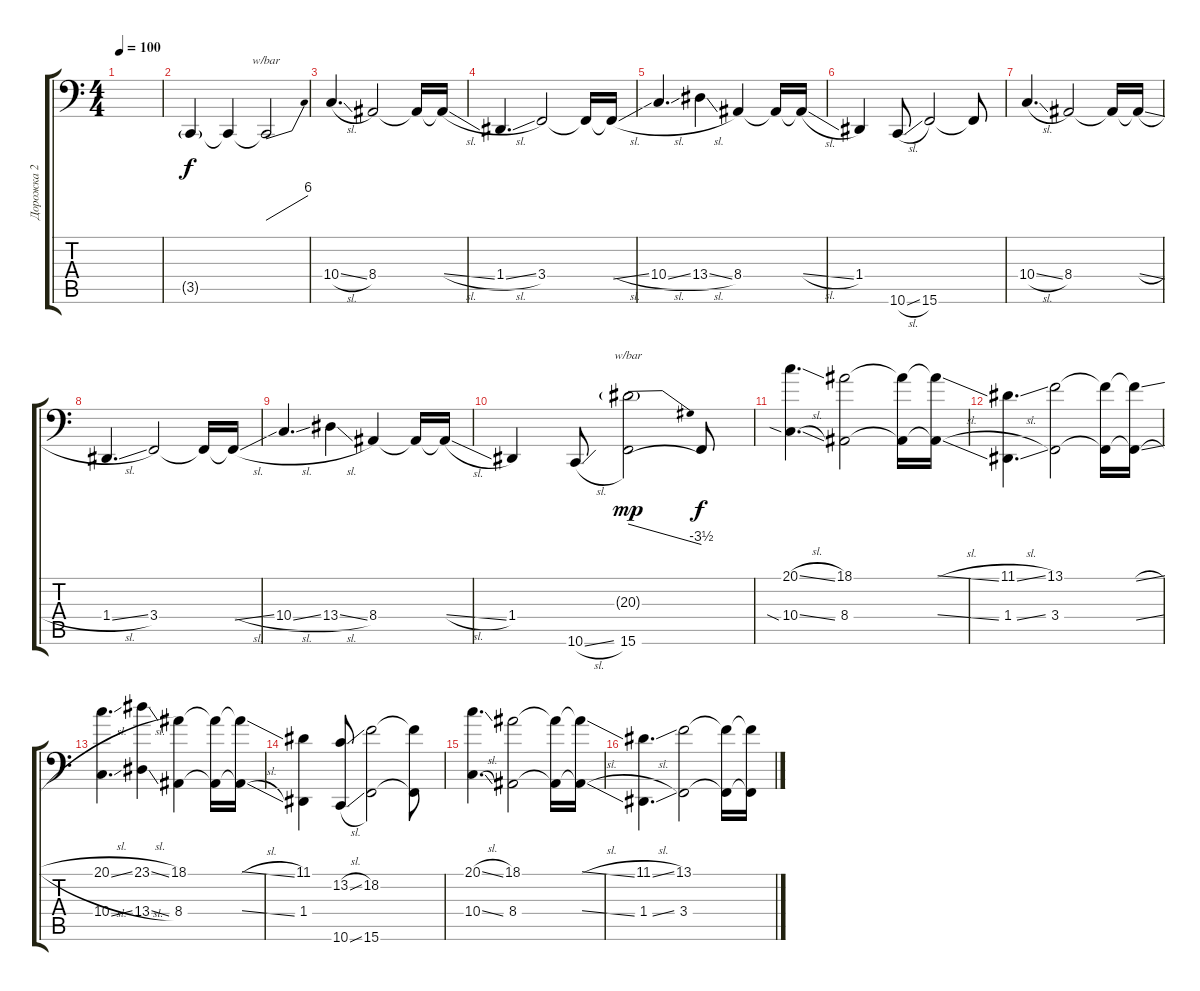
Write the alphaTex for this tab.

\track ("Дорожка 2" "Дорожка 2") {instrument synthstrings2}
\staff {score tabs}
\tuning (E3 B2 G2 D2 A1 D1) {hide}
\ts (4 4)
\tempo 100
\clef f4
\ks c
|
3.5{g}.4 3.5{t}.4{dy f} 3.5{t}.2{tbe (dive default 0 0 60 24)} |
10.4{sl}.4{d} 8.4.2 8.4{t}.16 8.4{sl t}.16 |
1.4{sl}.4{d} 3.4.2 3.4{t}.16 3.4{sl t}.16 |
10.4{sl}.4{d} 13.4{sl}.4 8.4.4 8.4{t}.16 8.4{sl t}.16 |
1.4.4 10.6{sl}.8 15.6.2 15.6{t}.8 |
10.4{sl}.4{d} 8.4.2 8.4{t}.16 8.4{sl t}.16 |
1.4{sl}.4{d} 3.4.2 3.4{t}.16 3.4{sl t}.16 |
10.4{sl}.4{d} 13.4{sl}.4 8.4.4 8.4{t}.16 8.4{sl t}.16 |
1.4.4 10.6{sl}.8 (20.3{g} 15.6).2{tbe (dive default 0 0 60 -14) dy mp} 15.6{t}.8{dy f} |
(20.1{sl} 10.4{sia sl}).4{d} (18.1 8.4).2 (18.1{t} 8.4{t}).16 (18.1{sl t} 8.4{sl t}).16 |
(11.1{sl} 1.4{sl}).4{d} (13.1 3.4).2 (13.1{t} 3.4{t}).16 (13.1{sl t} 3.4{sl t}).16 |
(20.1{sl} 10.4{sl}).4{d} (23.1{sl} 13.4{sl}).4 (18.1 8.4).4 (18.1{t} 8.4{t}).16 (18.1{sl t} 8.4{sl t}).16 |
(11.1 1.4).4 (13.2{sl} 10.6{sl}).8 (18.2 15.6).2 (18.2{t} 15.6{t}).8 |
(20.1{sl} 10.4{sl}).4{d} (18.1 8.4).2 (18.1{t} 8.4{t}).16 (18.1{sl t} 8.4{sl t}).16 |
(11.1{sl} 1.4{sl}).4{d} (13.1 3.4).2 (13.1{t} 3.4{t}).16 (13.1{sl t} 3.4{sl t}).16
